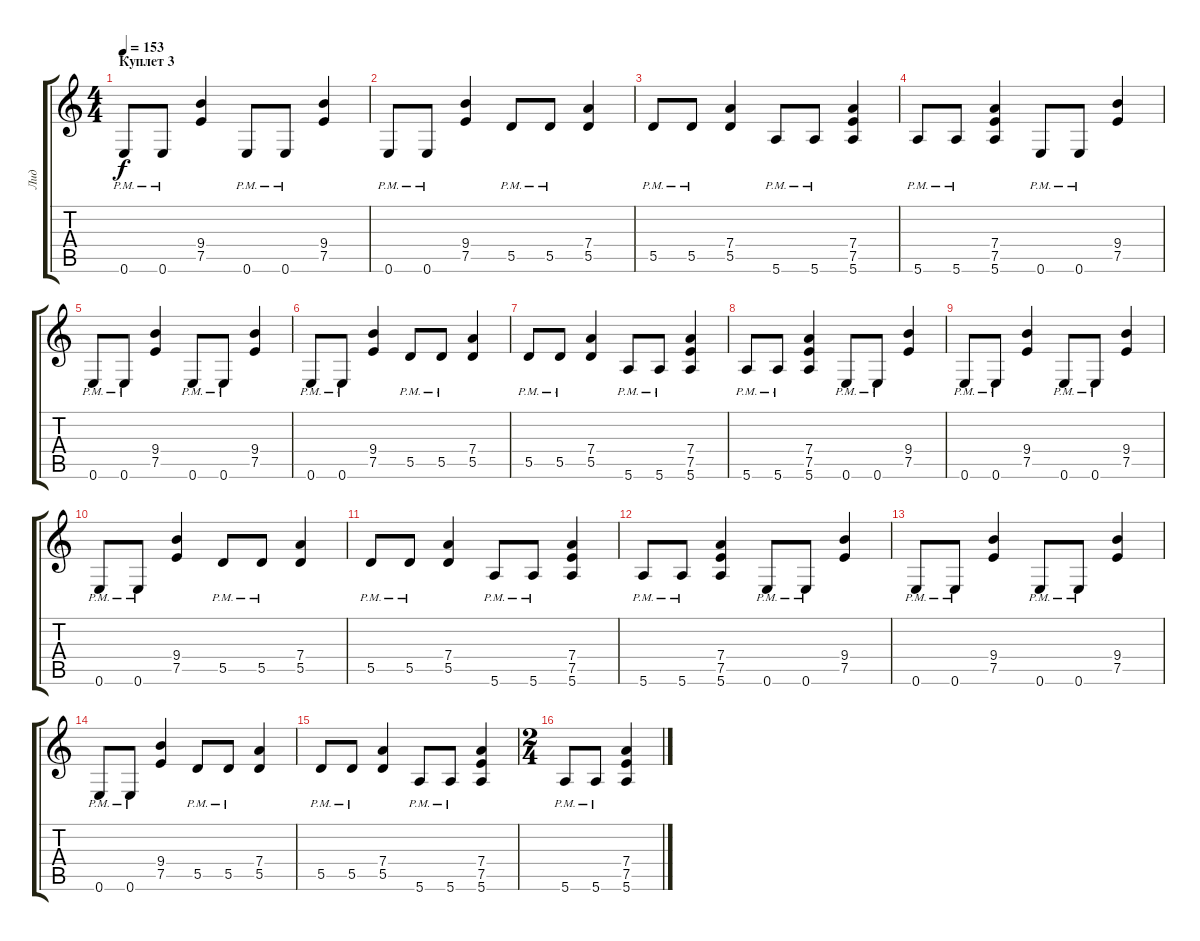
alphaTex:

\track ("Лид" "Лид") {instrument distortionguitar}
\staff {score tabs}
\tuning (E4 B3 G3 D3 A2 E2) {hide}
\ts (4 4)
\section ("" "Куплет 3")
\tempo 153
\clef g2
\ks c
0.6{pm}.8{dy f} 0.6{pm}.8 (9.4 7.5).4 0.6{pm}.8 0.6{pm}.8 (9.4 7.5).4 |
0.6{pm}.8 0.6{pm}.8 (9.4 7.5).4 5.5{pm}.8 5.5{pm}.8 (7.4 5.5).4 |
5.5{pm}.8 5.5{pm}.8 (7.4 5.5).4 5.6{pm}.8 5.6{pm}.8 (7.4 7.5 5.6).4 |
5.6{pm}.8 5.6{pm}.8 (7.4 7.5 5.6).4 0.6{pm}.8 0.6{pm}.8 (9.4 7.5).4 |
0.6{pm}.8 0.6{pm}.8 (9.4 7.5).4 0.6{pm}.8 0.6{pm}.8 (9.4 7.5).4 |
0.6{pm}.8 0.6{pm}.8 (9.4 7.5).4 5.5{pm}.8 5.5{pm}.8 (7.4 5.5).4 |
5.5{pm}.8 5.5{pm}.8 (7.4 5.5).4 5.6{pm}.8 5.6{pm}.8 (7.4 7.5 5.6).4 |
5.6{pm}.8 5.6{pm}.8 (7.4 7.5 5.6).4 0.6{pm}.8 0.6{pm}.8 (9.4 7.5).4 |
0.6{pm}.8 0.6{pm}.8 (9.4 7.5).4 0.6{pm}.8 0.6{pm}.8 (9.4 7.5).4 |
0.6{pm}.8 0.6{pm}.8 (9.4 7.5).4 5.5{pm}.8 5.5{pm}.8 (7.4 5.5).4 |
5.5{pm}.8 5.5{pm}.8 (7.4 5.5).4 5.6{pm}.8 5.6{pm}.8 (7.4 7.5 5.6).4 |
5.6{pm}.8 5.6{pm}.8 (7.4 7.5 5.6).4 0.6{pm}.8 0.6{pm}.8 (9.4 7.5).4 |
0.6{pm}.8 0.6{pm}.8 (9.4 7.5).4 0.6{pm}.8 0.6{pm}.8 (9.4 7.5).4 |
0.6{pm}.8 0.6{pm}.8 (9.4 7.5).4 5.5{pm}.8 5.5{pm}.8 (7.4 5.5).4 |
5.5{pm}.8 5.5{pm}.8 (7.4 5.5).4 5.6{pm}.8 5.6{pm}.8 (7.4 7.5 5.6).4 |
\ts (2 4)
5.6{pm}.8 5.6{pm}.8 (7.4 7.5 5.6).4
